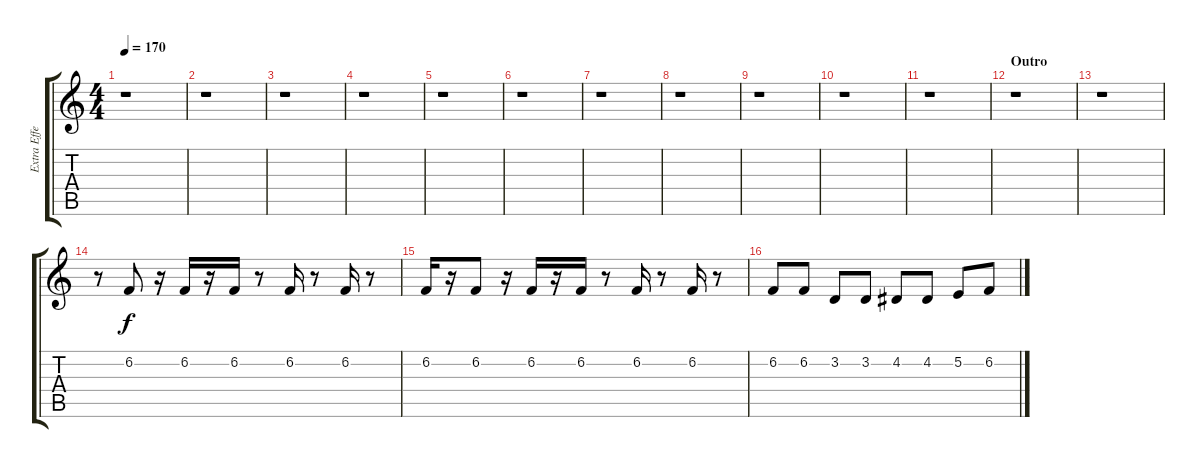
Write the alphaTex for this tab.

\track ("Extra Effects" "Extra Effe") {instrument reversecymbal}
\staff {score tabs}
\tuning (E4 B3 G3 D3 A2 E2) {hide}
\ts (4 4)
\tempo 170
\clef g2
\ks c
r.1{dy f} |
r.1 |
r.1 |
r.1 |
r.1 |
r.1 |
r.1 |
r.1 |
r.1 |
r.1 |
r.1 |
\section ("" "Outro")
r.1 |
r.1 |
r.8 6.2.8 r.16 6.2.16 r.16 6.2.16 r.8 6.2.16 r.8 6.2.16 r.8 |
6.2.16 r.16 6.2.8 r.16 6.2.16 r.16 6.2.16 r.8 6.2.16 r.8 6.2.16 r.8 |
6.2.8 6.2.8 3.2.8 3.2.8 4.2.8 4.2.8 5.2.8 6.2.8
